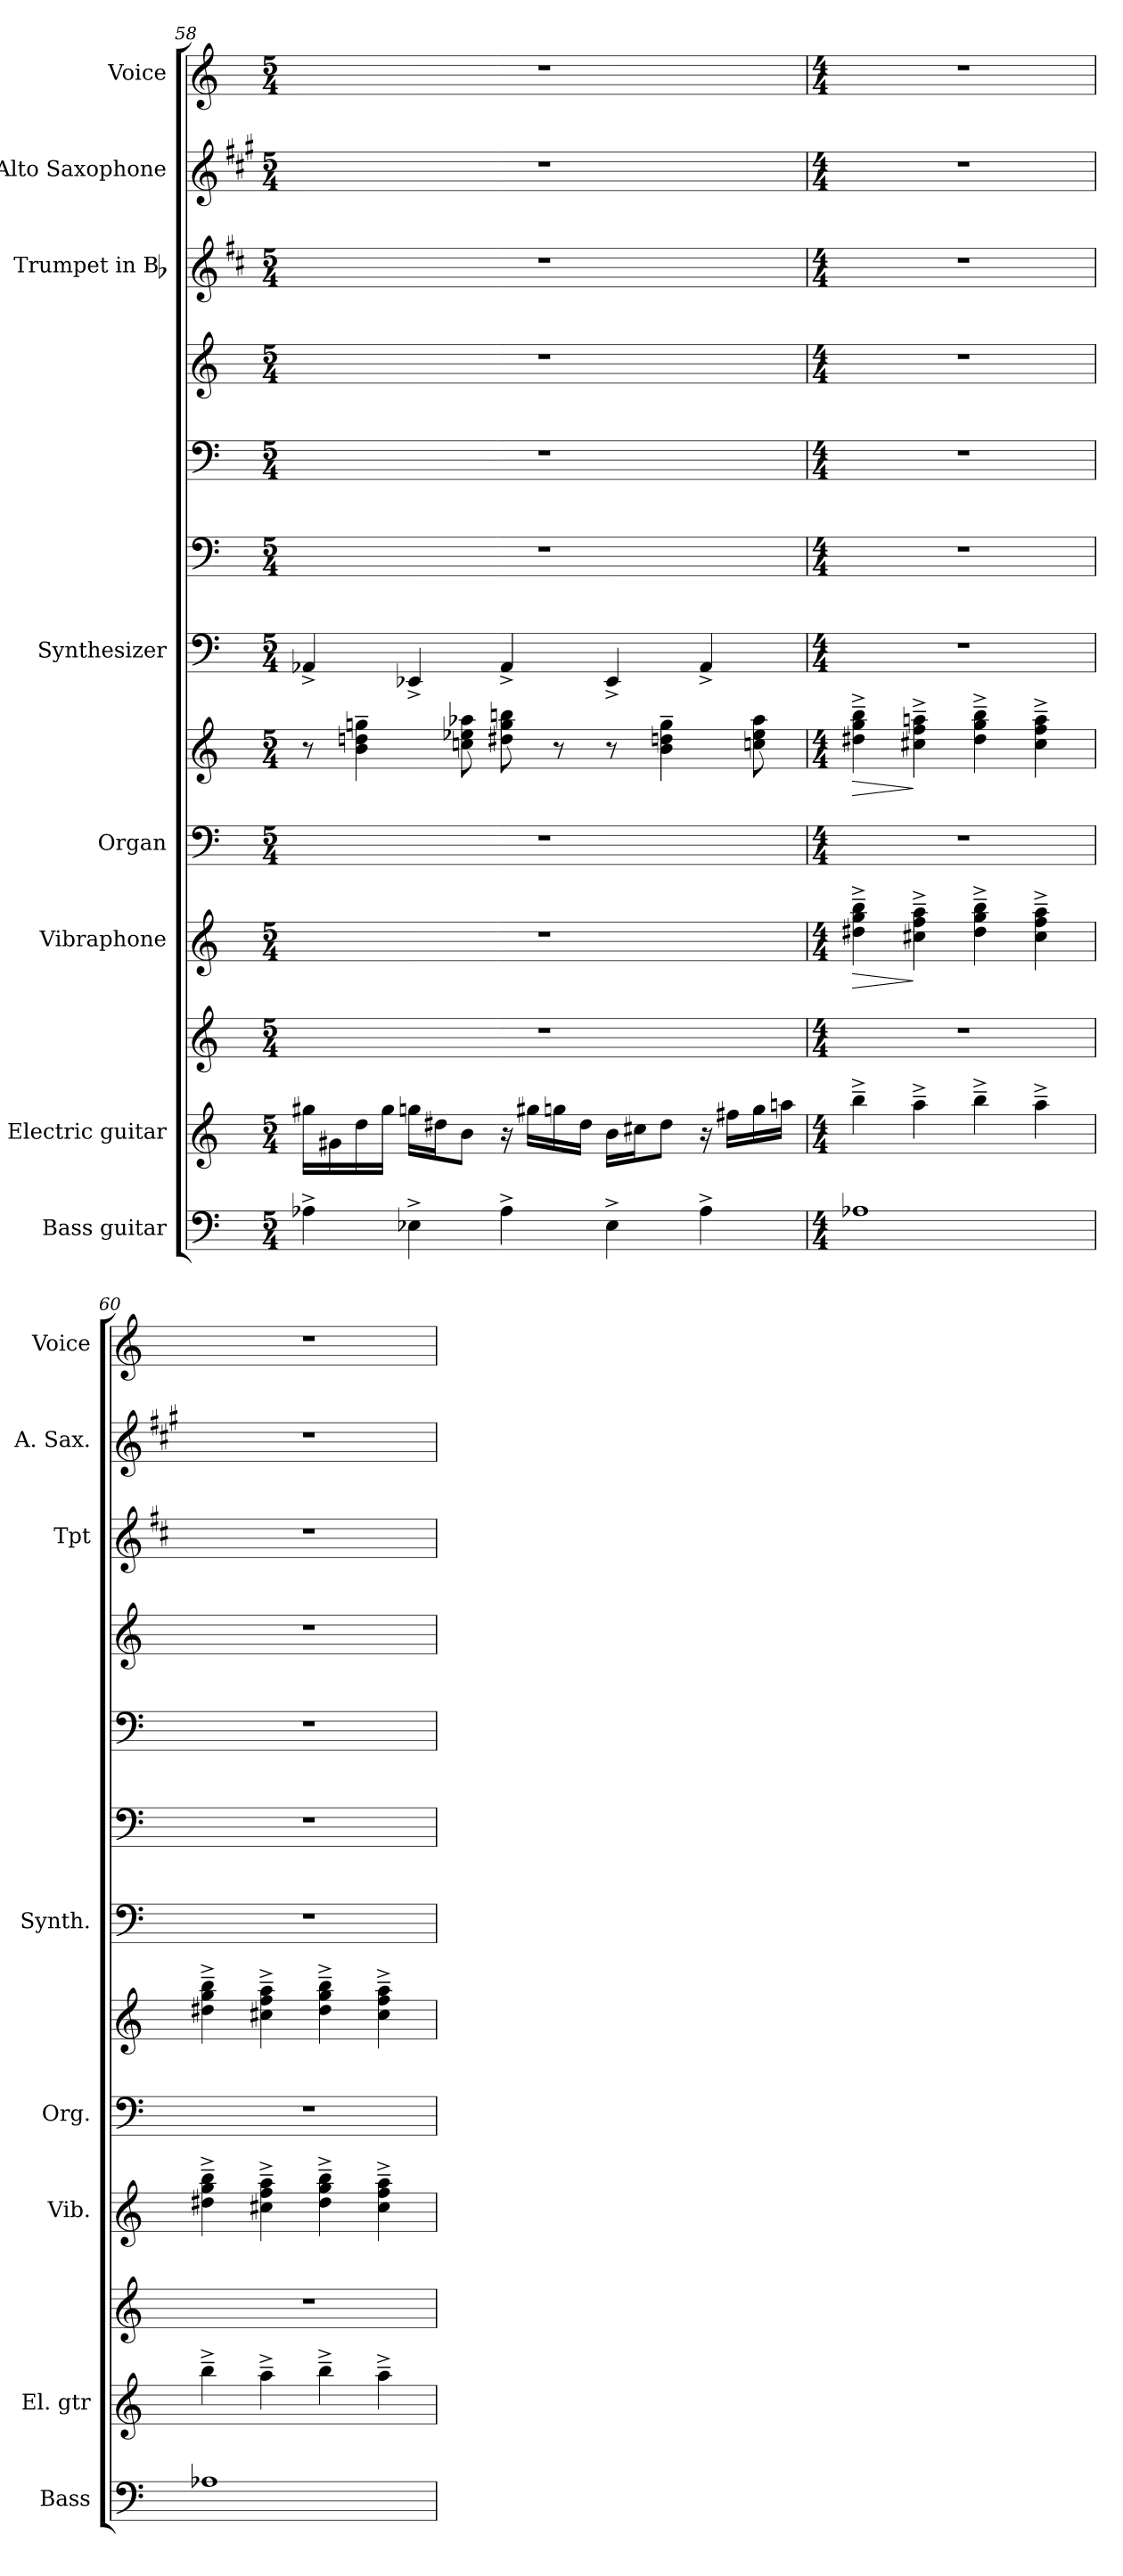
**kern	**kern	**kern	**kern	**dynam	**kern	**kern	**dynam	**kern	**kern	**kern	**kern	**kern	**kern	**kern
*part8	*part7	*part7	*part6	*part6	*part5	*part5	*part5	*part4	*part4	*part4	*part4	*part3	*part2	*part1
*staff13	*staff12	*staff11	*staff10	*staff10	*staff9	*staff8	*staff8/9	*staff7	*staff6	*staff5	*staff4	*staff3	*staff2	*staff1
*I"Bass guitar	*I"Electric guitar	*	*I"Vibraphone	*	*I"Organ	*	*	*I"Synthesizer	*	*	*	*I"Trumpet in Bb	*I"Alto Saxophone	*I"Voice
*I'Bass	*I'El. gtr	*	*I'Vib.	*	*I'Org.	*	*	*I'Synth.	*	*	*	*I'Tpt	*I'A. Sax.	*I'Voice
*clefF4	*clefG2	*clefG2	*clefG2	*	*clefF4	*clefG2	*	*clefF4	*clefF4	*clefF4	*clefG2	*clefG2	*clefG2	*clefG2
*ITrd7c12	*ITrd7c12	*ITrd7c12	*	*	*	*	*	*	*	*	*	*ITrd1c2	*ITrd5c9	*
*k[]	*k[]	*k[]	*k[]	*	*k[]	*k[]	*	*k[]	*k[]	*k[]	*k[]	*k[]	*k[]	*k[]
*C:	*C:	*C:	*C:	*	*C:	*C:	*	*C:	*C:	*C:	*C:	*C:	*C:	*C:
*M5/4	*M5/4	*M5/4	*M5/4	*	*M5/4	*M5/4	*	*M5/4	*M5/4	*M5/4	*M5/4	*M5/4	*M5/4	*M5/4
=58	=58	=58	=58	=58	=58	=58	=58	=58	=58	=58	=58	=58	=58	=58
!	!	!LO:N:vis=1	!LO:N:vis=1	!	!LO:N:vis=1	!	!	!	!LO:N:vis=1	!LO:N:vis=1	!LO:N:vis=1	!LO:N:vis=1	!LO:N:vis=1	!LO:N:vis=1
4AA-X^i\	16g#Xi\LL	4%5r	4%5r	.	4%5r	8r	.	4AA-X^i/	4%5r	4%5r	4%5r	4%5r	4%5r	4%5r
.	16G#Xi\	.	.	.	.	.	.	.	.	.	.	.	.	.
.	16di\	.	.	.	.	4bi\~ 4ddni~ 4ggni~	.	.	.	.	.	.	.	.
.	16g#i\JJ	.	.	.	.	.	.	.	.	.	.	.	.	.
4EE-X^i\	16gni\LL	.	.	.	.	.	.	4EE-X^i/	.	.	.	.	.	.
.	16d#Xi\J	.	.	.	.	.	.	.	.	.	.	.	.	.
.	8Bi\J	.	.	.	.	8ccni\ 8ee-Xi 8aa-Xi	.	.	.	.	.	.	.	.
4AA-^i\	16r	.	.	.	.	8dd#Xi\ 8ggi 8bbni	.	4AA-^i/	.	.	.	.	.	.
.	16g#Xi\LL	.	.	.	.	.	.	.	.	.	.	.	.	.
.	16gni\	.	.	.	.	8r	.	.	.	.	.	.	.	.
.	16d#i\JJ	.	.	.	.	.	.	.	.	.	.	.	.	.
4EE-^i\	16Bi\LL	.	.	.	.	8r	.	4EE-^i/	.	.	.	.	.	.
.	16c#Xi\J	.	.	.	.	.	.	.	.	.	.	.	.	.
.	8d#i\J	.	.	.	.	4bi\~ 4ddni~ 4ggi~	.	.	.	.	.	.	.	.
4AA-^i\	16r	.	.	.	.	.	.	4AA-^i/	.	.	.	.	.	.
.	16f#Xi\LL	.	.	.	.	.	.	.	.	.	.	.	.	.
.	16gi\	.	.	.	.	8ccni\ 8ee-i 8aa-i	.	.	.	.	.	.	.	.
.	16ani\JJ	.	.	.	.	.	.	.	.	.	.	.	.	.
!!LO:LB:g=z
=59	=59	=59	=59	=59	=59	=59	=59	=59	=59	=59	=59	=59	=59	=59
*M4/4	*M4/4	*M4/4	*M4/4	*	*M4/4	*M4/4	*	*M4/4	*M4/4	*M4/4	*M4/4	*M4/4	*M4/4	*M4/4
!	!	!	!	!LO:HP:b	!	!	!LO:HP:b	!	!	!	!	!	!	!
1AA-Xi	4b~^i\	1r	4dd#Xi\~^ 4ggi~^ 4bbi~^	>	1r	4dd#Xi\~^ 4ggi~^ 4bbi~^	>	1r	1r	1r	1r	1r	1r	1r
.	4a~^i\	.	4cc#Xi\~^ 4ffi~^ 4aai~^	]	.	4cc#Xi\~^ 4ffi~^ 4aani~^	]	.	.	.	.	.	.	.
.	4b~^i\	.	4dd#i\~^ 4ggi~^ 4bbi~^	.	.	4dd#i\~^ 4ggi~^ 4bbi~^	.	.	.	.	.	.	.	.
.	4a~^i\	.	4cc#i\~^ 4ffi~^ 4aai~^	.	.	4cc#i\~^ 4ffi~^ 4aai~^	.	.	.	.	.	.	.	.
=60	=60	=60	=60	=60	=60	=60	=60	=60	=60	=60	=60	=60	=60	=60
1AA-Xi	4b~^i\	1r	4dd#Xi\~^ 4ggi~^ 4bbi~^	.	1r	4dd#Xi\~^ 4ggi~^ 4bbi~^	.	1r	1r	1r	1r	1r	1r	1r
.	4a~^i\	.	4cc#Xi\~^ 4ffi~^ 4aai~^	.	.	4cc#Xi\~^ 4ffi~^ 4aai~^	.	.	.	.	.	.	.	.
.	4b~^i\	.	4dd#i\~^ 4ggi~^ 4bbi~^	.	.	4dd#i\~^ 4ggi~^ 4bbi~^	.	.	.	.	.	.	.	.
.	4a~^i\	.	4cc#i\~^ 4ffi~^ 4aai~^	.	.	4cc#i\~^ 4ffi~^ 4aai~^	.	.	.	.	.	.	.	.
=	=	=	=	=	=	=	=	=	=	=	=	=	=	=
*-	*-	*-	*-	*-	*-	*-	*-	*-	*-	*-	*-	*-	*-	*-
